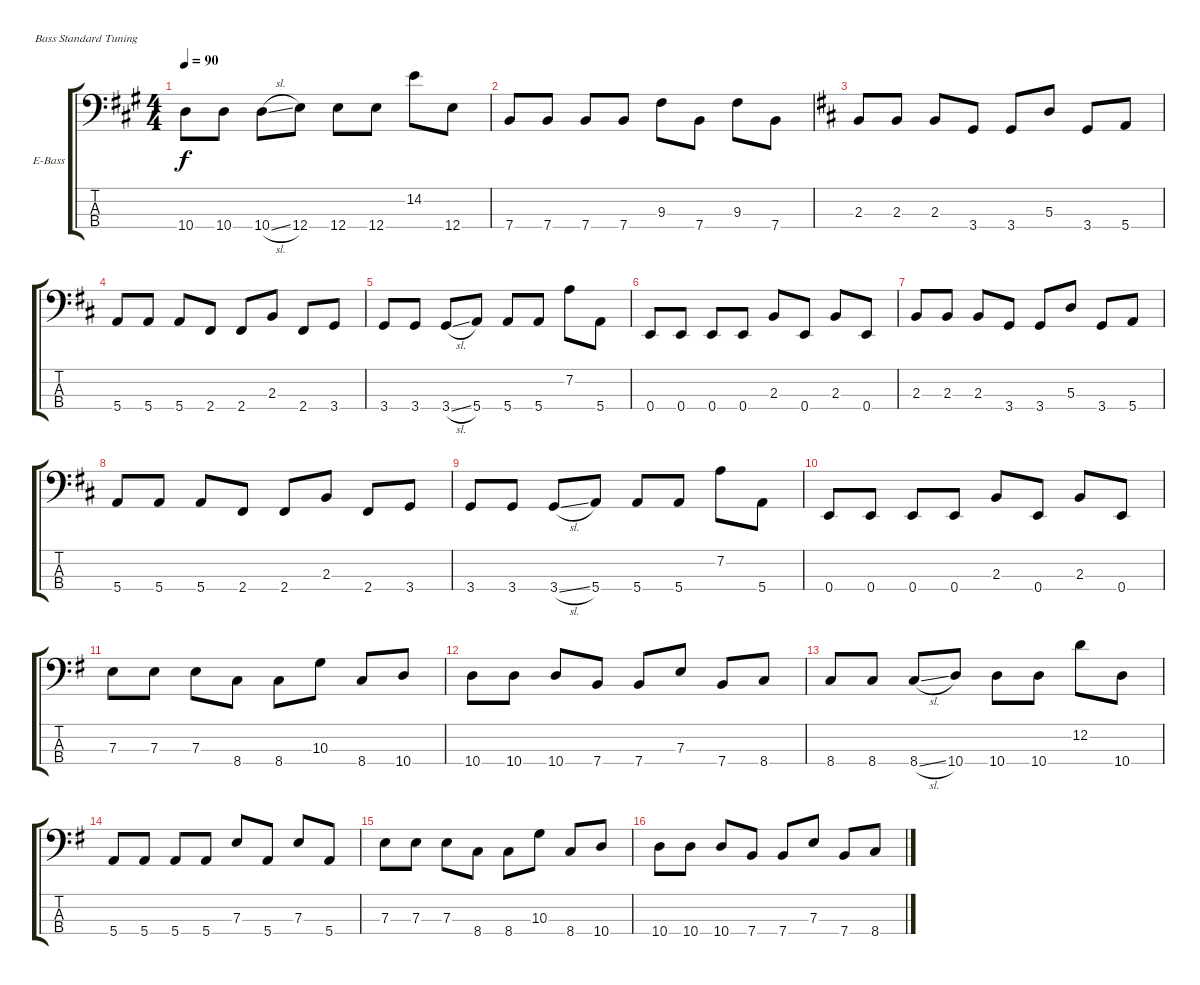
\bracketExtendMode groupsimilarinstruments
\firstSystemTrackNameOrientation horizontal
\otherSystemsTrackNameOrientation horizontal
\track ("Guitar 4 (bass)" "E-Bass") {instrument electricbasspick}
\staff {score tabs}
\tuning (G2 D2 A1 E1)
\ts (4 4)
\tempo 90
\clef f4
\ks a
10.4.8{dy f} 10.4.8 10.4{sl}.8 12.4.8 12.4.8 12.4.8 14.2.8 12.4.8 |
7.4.8 7.4.8 7.4.8 7.4.8 9.3.8 7.4.8 9.3.8 7.4.8 |
\ks d
2.3.8 2.3.8 2.3.8 3.4.8 3.4.8 5.3.8 3.4.8 5.4.8 |
5.4.8 5.4.8 5.4.8 2.4.8 2.4.8 2.3.8 2.4.8 3.4.8 |
3.4.8 3.4.8 3.4{sl}.8 5.4.8 5.4.8 5.4.8 7.2.8 5.4.8 |
0.4.8 0.4.8 0.4.8 0.4.8 2.3.8 0.4.8 2.3.8 0.4.8 |
2.3.8 2.3.8 2.3.8 3.4.8 3.4.8 5.3.8 3.4.8 5.4.8 |
5.4.8 5.4.8 5.4.8 2.4.8 2.4.8 2.3.8 2.4.8 3.4.8 |
3.4.8 3.4.8 3.4{sl}.8 5.4.8 5.4.8 5.4.8 7.2.8 5.4.8 |
0.4.8 0.4.8 0.4.8 0.4.8 2.3.8 0.4.8 2.3.8 0.4.8 |
\ks g
7.3.8 7.3.8 7.3.8 8.4.8 8.4.8 10.3.8 8.4.8 10.4.8 |
10.4.8 10.4.8 10.4.8 7.4.8 7.4.8 7.3.8 7.4.8 8.4.8 |
8.4.8 8.4.8 8.4{sl}.8 10.4.8 10.4.8 10.4.8 12.2.8 10.4.8 |
5.4.8 5.4.8 5.4.8 5.4.8 7.3.8 5.4.8 7.3.8 5.4.8 |
7.3.8 7.3.8 7.3.8 8.4.8 8.4.8 10.3.8 8.4.8 10.4.8 |
10.4.8 10.4.8 10.4.8 7.4.8 7.4.8 7.3.8 7.4.8 8.4.8
